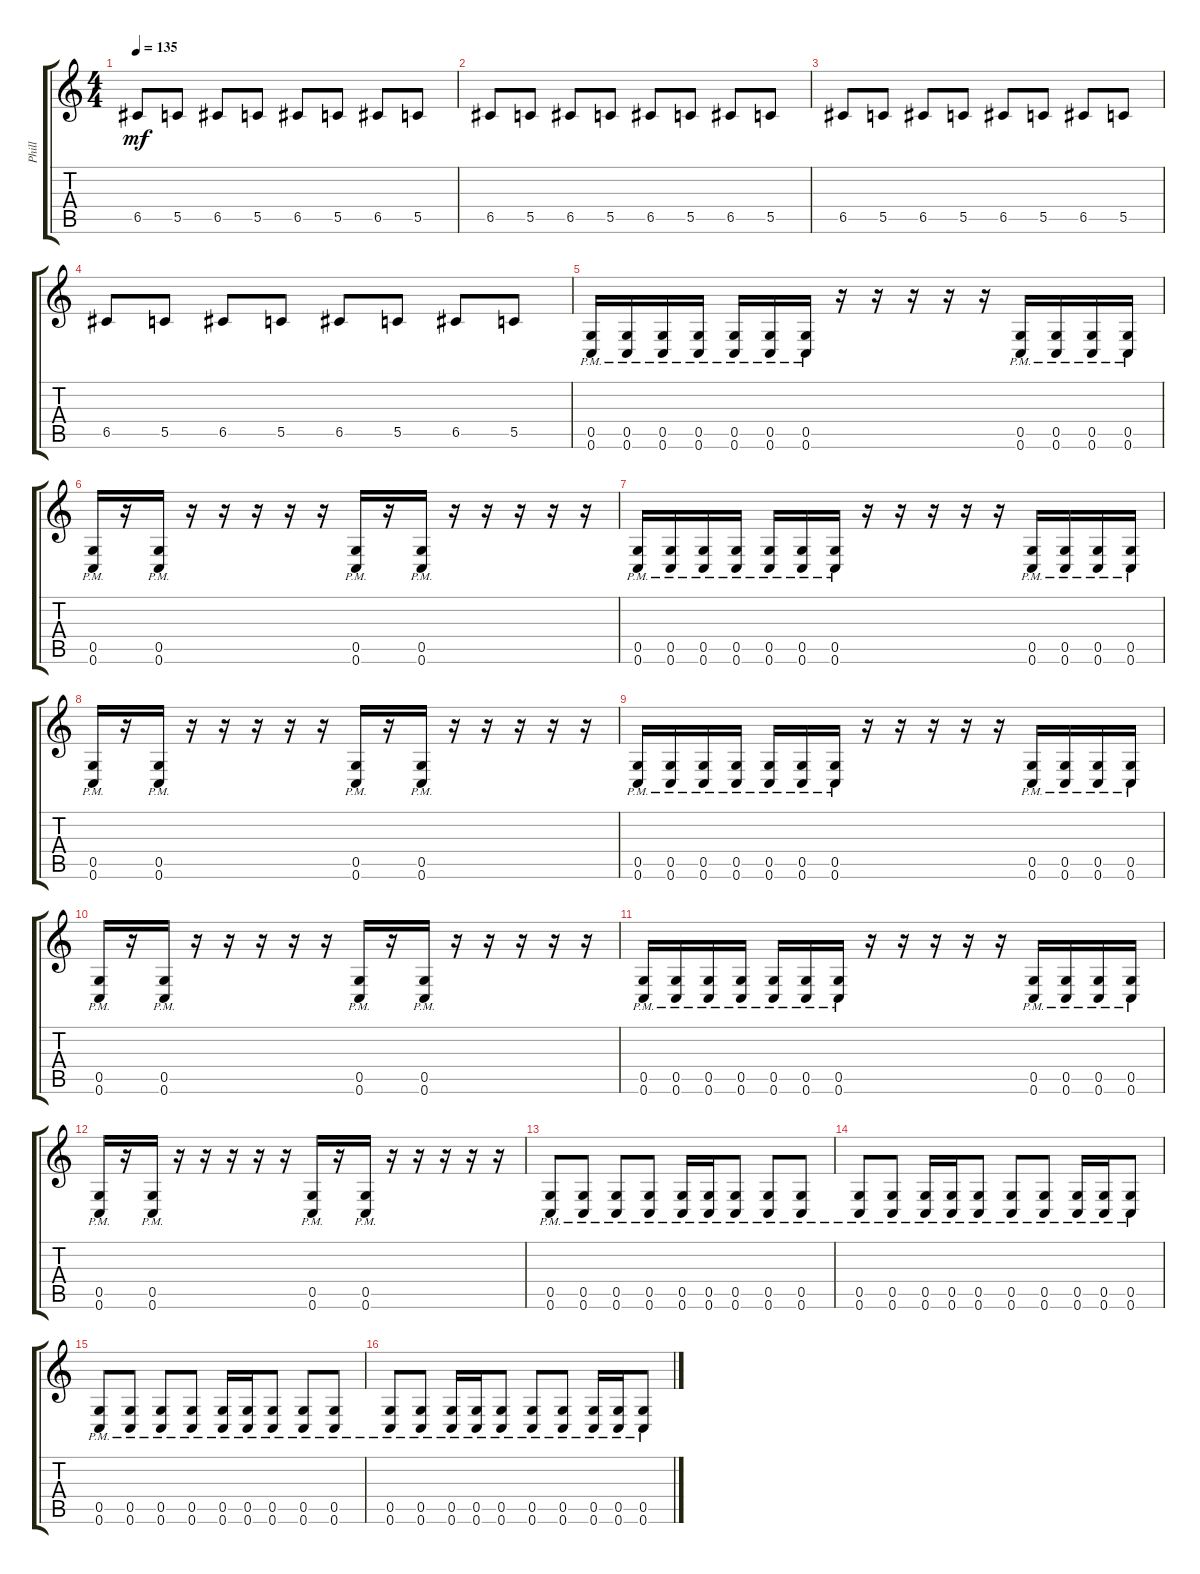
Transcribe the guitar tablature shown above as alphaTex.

\track ("Phill" "Phill") {instrument distortionguitar}
\staff {score tabs}
\tuning (D4 A3 F3 C3 G2 C2) {hide}
\ts (4 4)
\tempo 135
\clef g2
\ks c
6.5.8{dy mf instrument distortionguitar} 5.5.8 6.5.8 5.5.8 6.5.8 5.5.8 6.5.8 5.5.8 |
6.5.8 5.5.8 6.5.8 5.5.8 6.5.8 5.5.8 6.5.8 5.5.8 |
6.5.8 5.5.8 6.5.8 5.5.8 6.5.8 5.5.8 6.5.8 5.5.8 |
6.5.8 5.5.8 6.5.8 5.5.8 6.5.8 5.5.8 6.5.8 5.5.8 |
(0.5{pm} 0.6{pm}).16 (0.5{pm} 0.6{pm}).16 (0.5{pm} 0.6{pm}).16 (0.5{pm} 0.6{pm}).16 (0.5{pm} 0.6{pm}).16 (0.5{pm} 0.6{pm}).16 (0.5{pm} 0.6{pm}).16 r.16 r.16 r.16 r.16 r.16 (0.5{pm} 0.6{pm}).16 (0.5{pm} 0.6{pm}).16 (0.5{pm} 0.6{pm}).16 (0.5{pm} 0.6{pm}).16 |
(0.5{pm} 0.6{pm}).16 r.16 (0.5{pm} 0.6).16 r.16 r.16 r.16 r.16 r.16 (0.5{pm} 0.6).16 r.16 (0.5{pm} 0.6).16 r.16 r.16 r.16 r.16 r.16 |
(0.5{pm} 0.6{pm}).16 (0.5{pm} 0.6{pm}).16 (0.5{pm} 0.6{pm}).16 (0.5{pm} 0.6{pm}).16 (0.5{pm} 0.6{pm}).16 (0.5{pm} 0.6{pm}).16 (0.5{pm} 0.6{pm}).16 r.16 r.16 r.16 r.16 r.16 (0.5{pm} 0.6{pm}).16 (0.5{pm} 0.6{pm}).16 (0.5{pm} 0.6{pm}).16 (0.5{pm} 0.6{pm}).16 |
(0.5{pm} 0.6{pm}).16 r.16 (0.5{pm} 0.6).16 r.16 r.16 r.16 r.16 r.16 (0.5{pm} 0.6).16 r.16 (0.5{pm} 0.6).16 r.16 r.16 r.16 r.16 r.16 |
(0.5{pm} 0.6{pm}).16 (0.5{pm} 0.6{pm}).16 (0.5{pm} 0.6{pm}).16 (0.5{pm} 0.6{pm}).16 (0.5{pm} 0.6{pm}).16 (0.5{pm} 0.6{pm}).16 (0.5{pm} 0.6{pm}).16 r.16 r.16 r.16 r.16 r.16 (0.5{pm} 0.6{pm}).16 (0.5{pm} 0.6{pm}).16 (0.5{pm} 0.6{pm}).16 (0.5{pm} 0.6{pm}).16 |
(0.5{pm} 0.6{pm}).16 r.16 (0.5{pm} 0.6).16 r.16 r.16 r.16 r.16 r.16 (0.5{pm} 0.6).16 r.16 (0.5{pm} 0.6).16 r.16 r.16 r.16 r.16 r.16 |
(0.5{pm} 0.6{pm}).16 (0.5{pm} 0.6{pm}).16 (0.5{pm} 0.6{pm}).16 (0.5{pm} 0.6{pm}).16 (0.5{pm} 0.6{pm}).16 (0.5{pm} 0.6{pm}).16 (0.5{pm} 0.6{pm}).16 r.16 r.16 r.16 r.16 r.16 (0.5{pm} 0.6{pm}).16 (0.5{pm} 0.6{pm}).16 (0.5{pm} 0.6{pm}).16 (0.5{pm} 0.6{pm}).16 |
(0.5{pm} 0.6{pm}).16 r.16 (0.5{pm} 0.6).16 r.16 r.16 r.16 r.16 r.16 (0.5{pm} 0.6).16 r.16 (0.5{pm} 0.6).16 r.16 r.16 r.16 r.16 r.16 |
(0.5{pm} 0.6{pm}).8 (0.5{pm} 0.6{pm}).8 (0.5{pm} 0.6{pm}).8 (0.5{pm} 0.6{pm}).8 (0.5{pm} 0.6{pm}).16 (0.5{pm} 0.6{pm}).16 (0.5{pm} 0.6{pm}).8 (0.5{pm} 0.6).8 (0.5{pm} 0.6).8 |
(0.5{pm} 0.6{pm}).8 (0.5{pm} 0.6{pm}).8 (0.5{pm} 0.6{pm}).16 (0.5{pm} 0.6{pm}).16 (0.5{pm} 0.6{pm}).8 (0.5{pm} 0.6{pm}).8 (0.5{pm} 0.6{pm}).8 (0.5{pm} 0.6).16 (0.5{pm} 0.6).16 (0.5 0.6{pm}).8 |
(0.5{pm} 0.6{pm}).8 (0.5{pm} 0.6{pm}).8 (0.5{pm} 0.6{pm}).8 (0.5{pm} 0.6{pm}).8 (0.5{pm} 0.6{pm}).16 (0.5{pm} 0.6{pm}).16 (0.5{pm} 0.6{pm}).8 (0.5{pm} 0.6).8 (0.5{pm} 0.6).8 |
(0.5{pm} 0.6{pm}).8 (0.5{pm} 0.6{pm}).8 (0.5{pm} 0.6{pm}).16 (0.5{pm} 0.6{pm}).16 (0.5{pm} 0.6{pm}).8 (0.5{pm} 0.6{pm}).8 (0.5{pm} 0.6{pm}).8 (0.5{pm} 0.6).16 (0.5{pm} 0.6).16 (0.5 0.6{pm}).8
